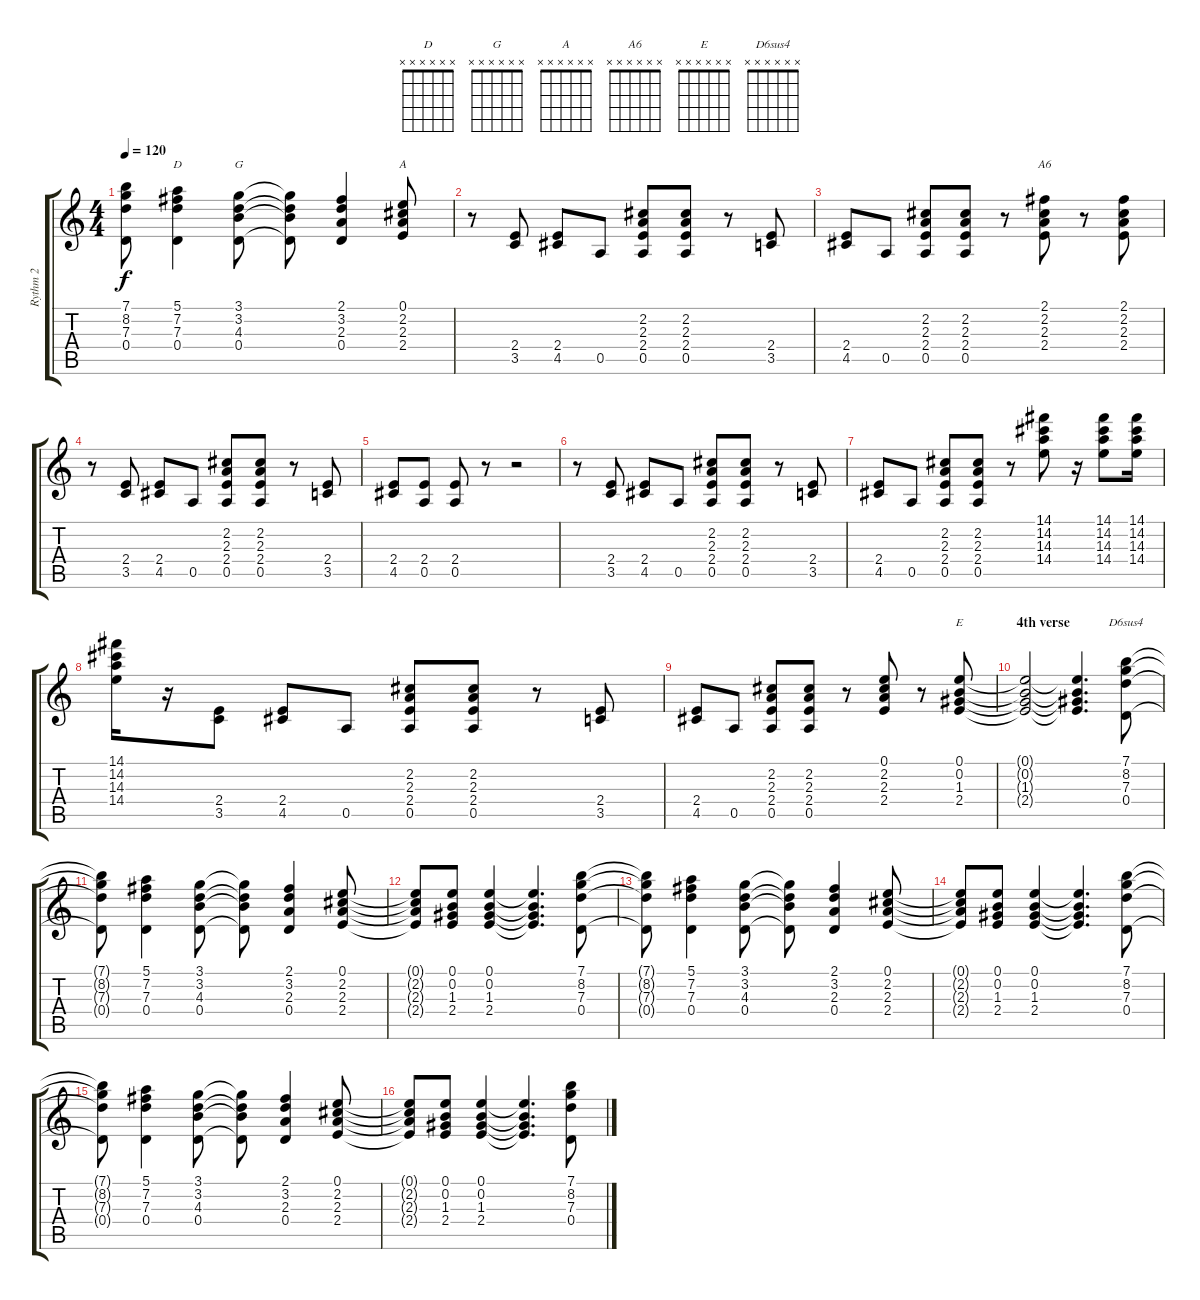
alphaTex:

\track ("Rythm 2" "Rythm 2") {instrument electricguitarjazz}
\staff {score tabs}
\tuning (E4 B3 G3 D3 A2 E2) {hide}
\chord ("D" x x x x x x)
\chord ("G" x x x x x x)
\chord ("A" x x x x x x)
\chord ("A6" x x x x x x)
\chord ("E" x x x x x x)
\chord ("D6sus4" x x x x x x)
\ts (4 4)
\tempo 120
\clef g2
\ks c
(7.1{t} 8.2{t} 7.3{t} 0.4{t}).8{dy f} (5.1 7.2 7.3 0.4).4{ch "D"} (3.1 3.2 4.3 0.4).8{ch "G"} (3.1{t} 3.2{t} 4.3{t} 0.4{t}).8 (2.1 3.2 2.3 0.4).4 (0.1 2.2 2.3 2.4).8{ch "A"} |
r.8 (2.4 3.5).8 (2.4 4.5).8 0.5.8 (2.2 2.3 2.4 0.5).8 (2.2 2.3 2.4 0.5).8 r.8 (2.4 3.5).8 |
(2.4 4.5).8 0.5.8 (2.2 2.3 2.4 0.5).8 (2.2 2.3 2.4 0.5).8 r.8 (2.1 2.2 2.3 2.4).8{ch "A6"} r.8 (2.1 2.2 2.3 2.4).8 |
r.8 (2.4 3.5).8 (2.4 4.5).8 0.5.8 (2.2 2.3 2.4 0.5).8 (2.2 2.3 2.4 0.5).8 r.8 (2.4 3.5).8 |
(2.4 4.5).8 (2.4 0.5).8 (2.4 0.5).8 r.8 r.2 |
r.8 (2.4 3.5).8 (2.4 4.5).8 0.5.8 (2.2 2.3 2.4 0.5).8 (2.2 2.3 2.4 0.5).8 r.8 (2.4 3.5).8 |
(2.4 4.5).8 0.5.8 (2.2 2.3 2.4 0.5).8 (2.2 2.3 2.4 0.5).8 r.8 (14.1 14.2 14.3 14.4).8 r.16 (14.1 14.2 14.3 14.4).8 (14.1 14.2 14.3 14.4).16 |
(14.1 14.2 14.3 14.4).16 r.16 (2.4 3.5).8 (2.4 4.5).8 0.5.8 (2.2 2.3 2.4 0.5).8 (2.2 2.3 2.4 0.5).8 r.8 (2.4 3.5).8 |
(2.4 4.5).8 0.5.8 (2.2 2.3 2.4 0.5).8 (2.2 2.3 2.4 0.5).8 r.8 (0.1 2.2 2.3 2.4).8 r.8 (0.1 0.2 1.3 2.4).8{ch "E"} |
\section ("" "4th verse")
(0.1{t} 0.2{t} 1.3{t} 2.4{t}).2 (0.1{t} 0.2{t} 1.3{t} 2.4{t}).4{d} (7.1 8.2 7.3 0.4).8{ch "D6sus4"} |
(7.1{t} 8.2{t} 7.3{t} 0.4{t}).8 (5.1 7.2 7.3 0.4).4 (3.1 3.2 4.3 0.4).8 (3.1{t} 3.2{t} 4.3{t} 0.4{t}).8 (2.1 3.2 2.3 0.4).4 (0.1 2.2 2.3 2.4).8 |
(0.1{t} 2.2{t} 2.3{t} 2.4{t}).8 (0.1 0.2 1.3 2.4).8 (0.1 0.2 1.3 2.4).4 (0.1{t} 0.2{t} 1.3{t} 2.4{t}).4{d} (7.1 8.2 7.3 0.4).8 |
(7.1{t} 8.2{t} 7.3{t} 0.4{t}).8 (5.1 7.2 7.3 0.4).4 (3.1 3.2 4.3 0.4).8 (3.1{t} 3.2{t} 4.3{t} 0.4{t}).8 (2.1 3.2 2.3 0.4).4 (0.1 2.2 2.3 2.4).8 |
(0.1{t} 2.2{t} 2.3{t} 2.4{t}).8 (0.1 0.2 1.3 2.4).8 (0.1 0.2 1.3 2.4).4 (0.1{t} 0.2{t} 1.3{t} 2.4{t}).4{d} (7.1 8.2 7.3 0.4).8 |
(7.1{t} 8.2{t} 7.3{t} 0.4{t}).8 (5.1 7.2 7.3 0.4).4 (3.1 3.2 4.3 0.4).8 (3.1{t} 3.2{t} 4.3{t} 0.4{t}).8 (2.1 3.2 2.3 0.4).4 (0.1 2.2 2.3 2.4).8 |
(0.1{t} 2.2{t} 2.3{t} 2.4{t}).8 (0.1 0.2 1.3 2.4).8 (0.1 0.2 1.3 2.4).4 (0.1{t} 0.2{t} 1.3{t} 2.4{t}).4{d} (7.1 8.2 7.3 0.4).8
